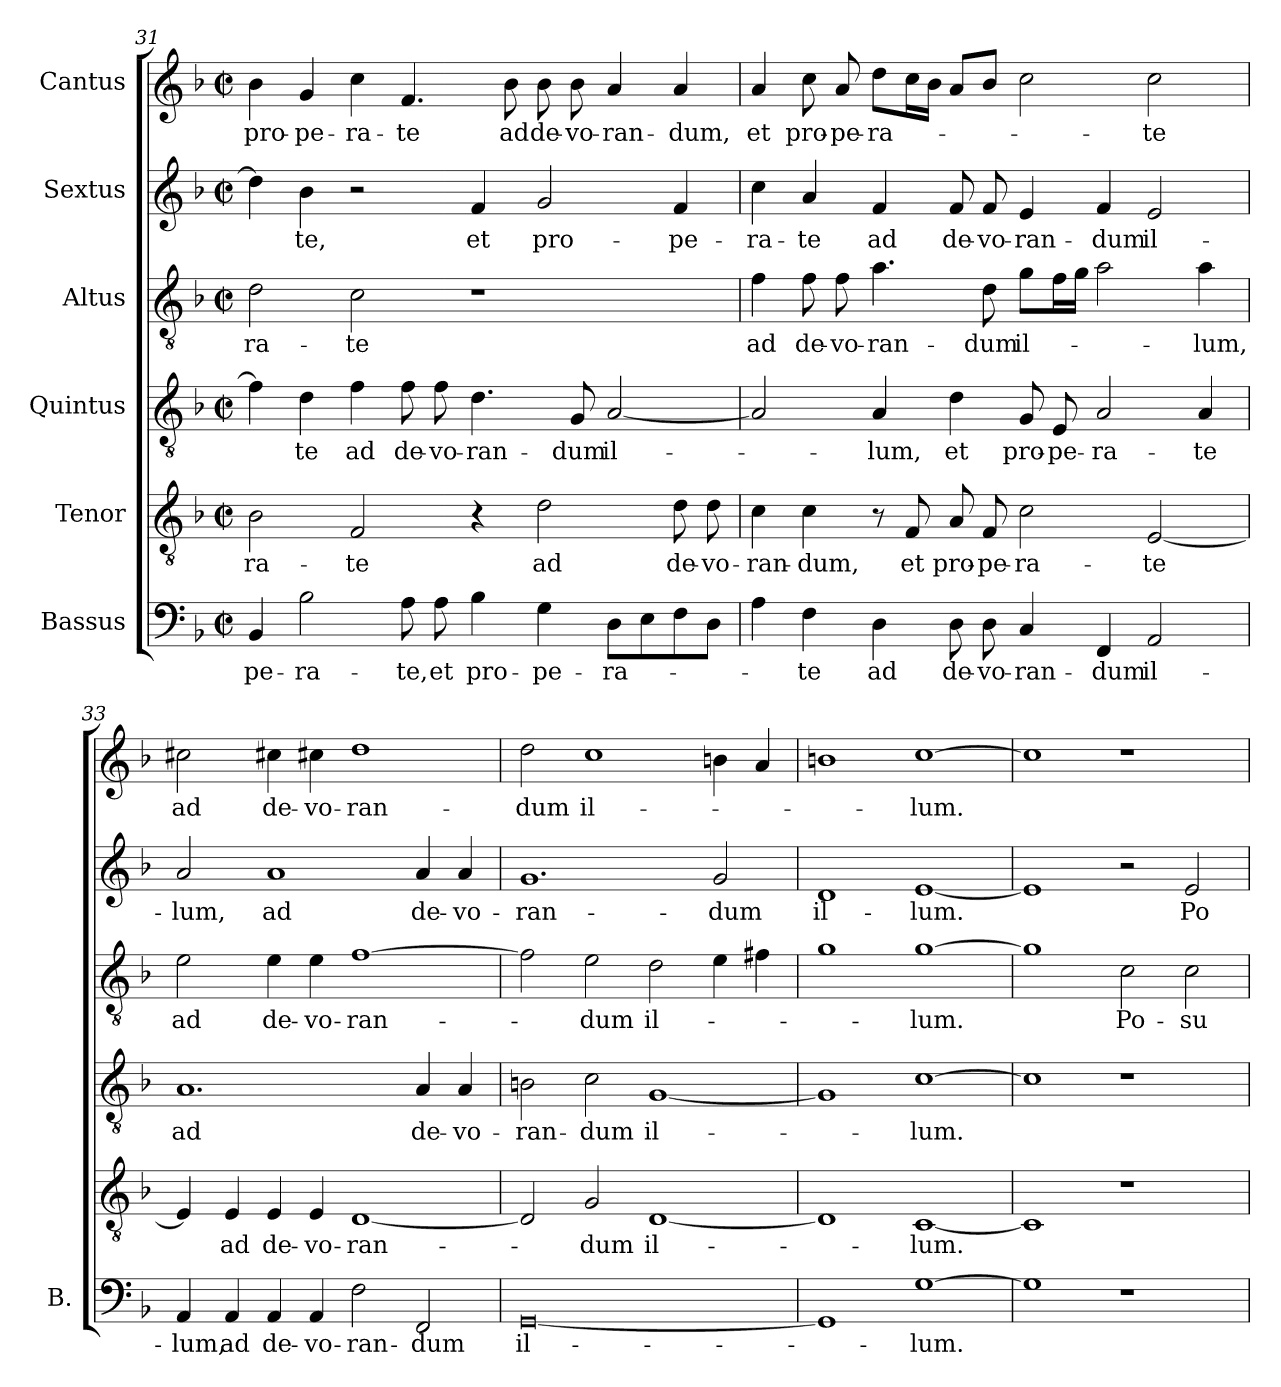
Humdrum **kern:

**kern	**text	**kern	**text	**kern	**text	**kern	**text	**kern	**text	**kern	**text
*part6	*part6	*part5	*part5	*part4	*part4	*part3	*part3	*part2	*part2	*part1	*part1
*staff6	*staff6	*staff5	*staff5	*staff4	*staff4	*staff3	*staff3	*staff2	*staff2	*staff1	*staff1
*I"Bassus	*	*I"Tenor	*	*I"Quintus	*	*I"Altus	*	*I"Sextus	*	*I"Cantus	*
*I'B.	*	*	*	*	*	*	*	*	*	*	*
*clefF4	*	*clefGv2	*	*clefGv2	*	*clefGv2	*	*clefG2	*	*clefG2	*
*k[b-]	*	*k[b-]	*	*k[b-]	*	*k[b-]	*	*k[b-]	*	*k[b-]	*
*F:	*	*F:	*	*F:	*	*F:	*	*F:	*	*F:	*
*M2/2	*	*M2/2	*	*M2/2	*	*M2/2	*	*M2/2	*	*M2/2	*
*met(c|)	*	*met(c|)	*	*met(c|)	*	*met(c|)	*	*met(c|)	*	*met(c|)	*
=31	=31	=31	=31	=31	=31	=31	=31	=31	=31	=31	=31
4BB-/	-pe-	2B-\	-ra-	4f\]	.	2d\	-ra-	4dd\]	.	4b-\	pro-
2B-\	-ra-	.	.	4d\	-te	.	.	4b-\	-te,	4g/	-pe-
.	.	2F/	-te	4f\	ad	2c\	-te	2r	.	4cc\	-ra-
8A\	-te,	.	.	8f\	de-	.	.	.	.	4.f/	-te
8A\	et	.	.	8f\	-vo-	.	.	.	.	.	.
4B-\	pro-	4r	.	4.d\	-ran-	1r	.	4f/	et	.	.
.	.	.	.	.	.	.	.	.	.	8b-\	ad
4G\	-pe-	2d\	ad	.	.	.	.	2g/	pro-	8b-\	de-
.	.	.	.	8G/	-dum	.	.	.	.	8b-\	-vo-
8D\L	-ra-	.	.	[2A/	il-	.	.	.	.	4a/	-ran-
8E\	.	.	.	.	.	.	.	.	.	.	.
8F\	.	8d\	de-	.	.	.	.	4f/	-pe-	4a/	-dum,
8D\J	.	8d\	-vo-	.	.	.	.	.	.	.	.
=32	=32	=32	=32	=32	=32	=32	=32	=32	=32	=32	=32
4A\	.	4c\	-ran-	2A/]	.	4f\	ad	4cc\	-ra-	4a/	et
4F\	-te	4c\	-dum,	.	.	8f\	de-	4a/	-te	8cc\	pro-
.	.	.	.	.	.	8f\	-vo-	.	.	8a/	-pe-
4D\	ad	8r	.	4A/	-lum,	4.a\	-ran-	4f/	ad	8dd\L	-ra-
.	.	8F/	et	.	.	.	.	.	.	16cc\L	.
.	.	.	.	.	.	.	.	.	.	16b-\JJ	.
8D\	de-	8A/	pro-	4d\	et	.	.	8f/	de-	8a/L	.
8D\	-vo-	8F/	-pe-	.	.	8d\	-dum	8f/	-vo-	8b-/J	.
4C/	-ran-	2c\	-ra-	8G/	pro-	8g\L	il-	4e/	-ran-	2cc\	.
.	.	.	.	8E/	-pe-	16f\L	.	.	.	.	.
.	.	.	.	.	.	16g\JJ	.	.	.	.	.
4FF/	-dum	.	.	2A/	-ra-	2a\	.	4f/	-dum	.	.
2AA/	il-	[2E/	-te	.	.	.	.	2e/	il-	2cc\	-te
.	.	.	.	4A/	-te	4a\	-lum,	.	.	.	.
=33	=33	=33	=33	=33	=33	=33	=33	=33	=33	=33	=33
4AA/	-lum,	4E/]	.	1.A/	ad	2e\	ad	2a/	-lum,	2cc#X\	ad
4AA/	ad	4E/	ad	.	.	.	.	.	.	.	.
4AA/	de-	4E/	de-	.	.	4e\	de-	1a/	ad	4cc#X\	de-
4AA/	-vo-	4E/	-vo-	.	.	4e\	-vo-	.	.	4cc#X\	-vo-
2F\	-ran-	[1D/	-ran-	.	.	[1f\	-ran-	.	.	1dd\	-ran-
2FF/	-dum	.	.	4A/	de-	.	.	4a/	de-	.	.
.	.	.	.	4A/	-vo-	.	.	4a/	-vo-	.	.
=34	=34	=34	=34	=34	=34	=34	=34	=34	=34	=34	=34
[0GG/	il-	2D/]	.	2Bn\	-ran-	2f\]	.	1.g/	-ran-	2dd\	-dum
.	.	2G/	-dum	2c\	-dum	2e\	-dum	.	.	1cc\	il-
.	.	[1D/	il-	[1G/	il-	2d\	il-	.	.	.	.
.	.	.	.	.	.	4e\	.	2g/	-dum	4bn\	.
.	.	.	.	.	.	4f#X\	.	.	.	4a/	.
=35	=35	=35	=35	=35	=35	=35	=35	=35	=35	=35	=35
1GG/]	.	1D/]	.	1G/]	.	1g\	.	1d/	il-	1bn\	.
[1G\	-lum.	[1C/	-lum.	[1c\	-lum.	[1g\	-lum.	[1e/	-lum.	[1cc\	-lum.
=36	=36	=36	=36	=36	=36	=36	=36	=36	=36	=36	=36
1G\]	.	1C/]	.	1c\]	.	1g\]	.	1e/]	.	1cc\]	.
1r	.	1r	.	1r	.	2c\	Po-	2r	.	1r	.
.	.	.	.	.	.	2c\	-su-	2e/	Po-	.	.
=	=	=	=	=	=	=	=	=	=	=	=
*-	*-	*-	*-	*-	*-	*-	*-	*-	*-	*-	*-
